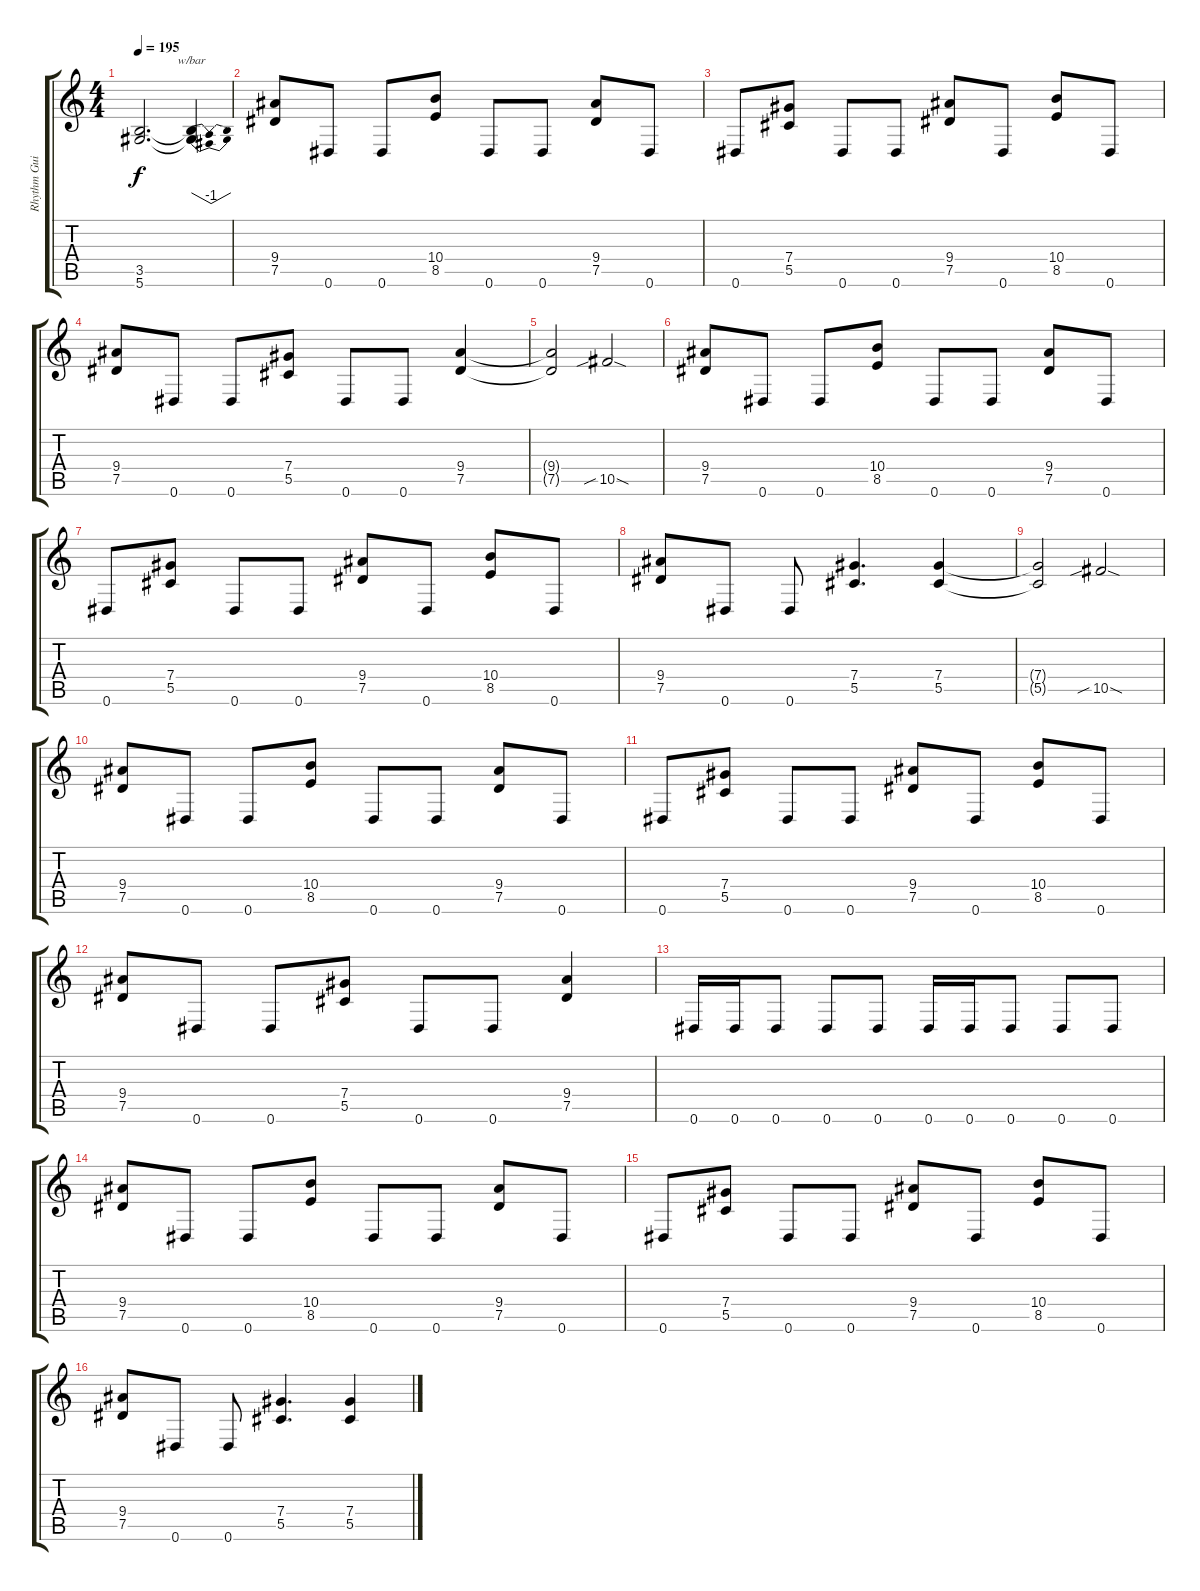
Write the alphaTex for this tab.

\track ("Rhythm Guitar" "Rhythm Gui") {instrument distortionguitar}
\staff {score tabs}
\tuning (Eb4 Bb3 Gb3 Db3 Ab2 Eb2) {hide}
\ts (4 4)
\tempo 195
\clef g2
\ks c
(3.5{t} 5.6{t}).2{d dy f} (3.5{t} 5.6{t}).4{tbe (dip default 0 0 30 -4 60 0)} |
(9.4 7.5).8 0.6.8 0.6.8 (10.4 8.5).8 0.6.8 0.6.8 (9.4 7.5).8 0.6.8 |
0.6.8 (7.4 5.5).8 0.6.8 0.6.8 (9.4 7.5).8 0.6.8 (10.4 8.5).8 0.6.8 |
(9.4 7.5).8 0.6.8 0.6.8 (7.4 5.5).8 0.6.8 0.6.8 (9.4 7.5).4 |
(9.4{t} 7.5{t}).2 10.5{sib sod}.2 |
(9.4 7.5).8 0.6.8 0.6.8 (10.4 8.5).8 0.6.8 0.6.8 (9.4 7.5).8 0.6.8 |
0.6.8 (7.4 5.5).8 0.6.8 0.6.8 (9.4 7.5).8 0.6.8 (10.4 8.5).8 0.6.8 |
(9.4 7.5).8 0.6.8 0.6.8 (7.4 5.5).4{d} (7.4 5.5).4 |
(7.4{t} 5.5{t}).2 10.5{sib sod}.2 |
(9.4 7.5).8 0.6.8 0.6.8 (10.4 8.5).8 0.6.8 0.6.8 (9.4 7.5).8 0.6.8 |
0.6.8 (7.4 5.5).8 0.6.8 0.6.8 (9.4 7.5).8 0.6.8 (10.4 8.5).8 0.6.8 |
(9.4 7.5).8 0.6.8 0.6.8 (7.4 5.5).8 0.6.8 0.6.8 (9.4 7.5).4 |
0.6.16 0.6.16 0.6.8 0.6.8 0.6.8 0.6.16 0.6.16 0.6.8 0.6.8 0.6.8 |
(9.4 7.5).8 0.6.8 0.6.8 (10.4 8.5).8 0.6.8 0.6.8 (9.4 7.5).8 0.6.8 |
0.6.8 (7.4 5.5).8 0.6.8 0.6.8 (9.4 7.5).8 0.6.8 (10.4 8.5).8 0.6.8 |
(9.4 7.5).8 0.6.8 0.6.8 (7.4 5.5).4{d} (7.4 5.5).4
